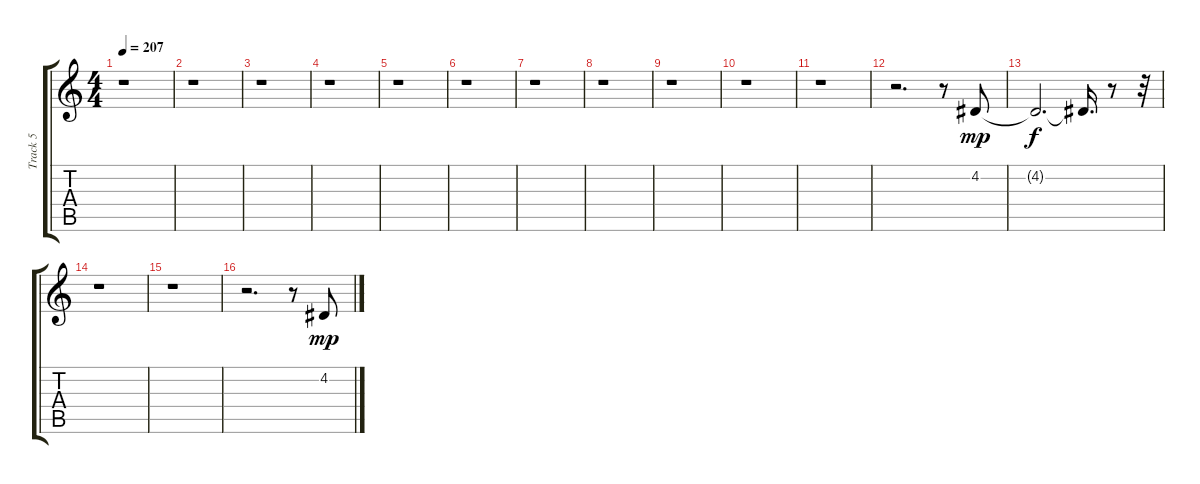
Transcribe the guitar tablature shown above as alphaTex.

\track ("Track 5" "Track 5") {instrument tubularbells}
\staff {score tabs}
\tuning (E4 B3 G3 D3 A2 E2) {hide}
\ts (4 4)
\tempo 207
\clef g2
\ks c
r.1{dy f} |
r.1 |
r.1 |
r.1 |
r.1 |
r.1 |
r.1 |
r.1 |
r.1 |
r.1 |
r.1 |
r.2{d} r.8 4.2.8{dy mp} |
4.2{t}.2{d dy f} 4.2{t}.16{d} r.8 r.32 |
r.1 |
r.1 |
r.2{d} r.8 4.2.8{dy mp}
